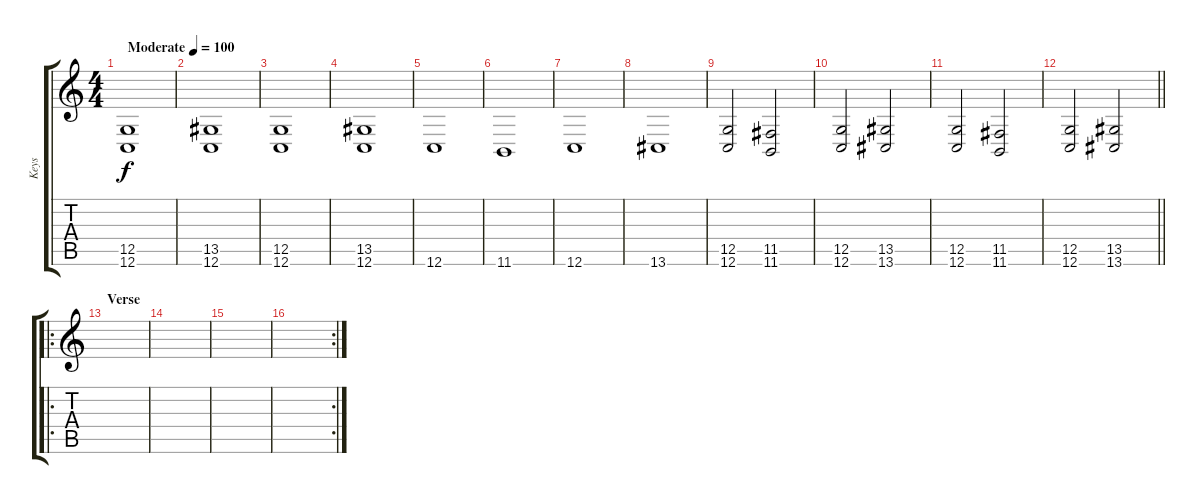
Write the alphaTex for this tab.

\track ("Keys" "Keys") {instrument choiraahs}
\staff {score tabs}
\tuning (D4 A3 F3 C3 G2 C2) {hide}
\ts (4 4)
\tempo (100 "Moderate")
\clef g2
\ks c
(12.5 12.6).1{dy f instrument choiraahs} |
(13.5 12.6).1 |
(12.5 12.6).1 |
(13.5 12.6).1 |
12.6.1 |
11.6.1 |
12.6.1 |
13.6.1 |
(12.5 12.6).2 (11.5 11.6).2 |
(12.5 12.6).2 (13.5 13.6).2 |
(12.5 12.6).2 (11.5 11.6).2 |
\barLineRight lightlight
(12.5 12.6).2 (13.5 13.6).2 |
\ro
\section ("" "Verse")
|
|
|
\rc 2
